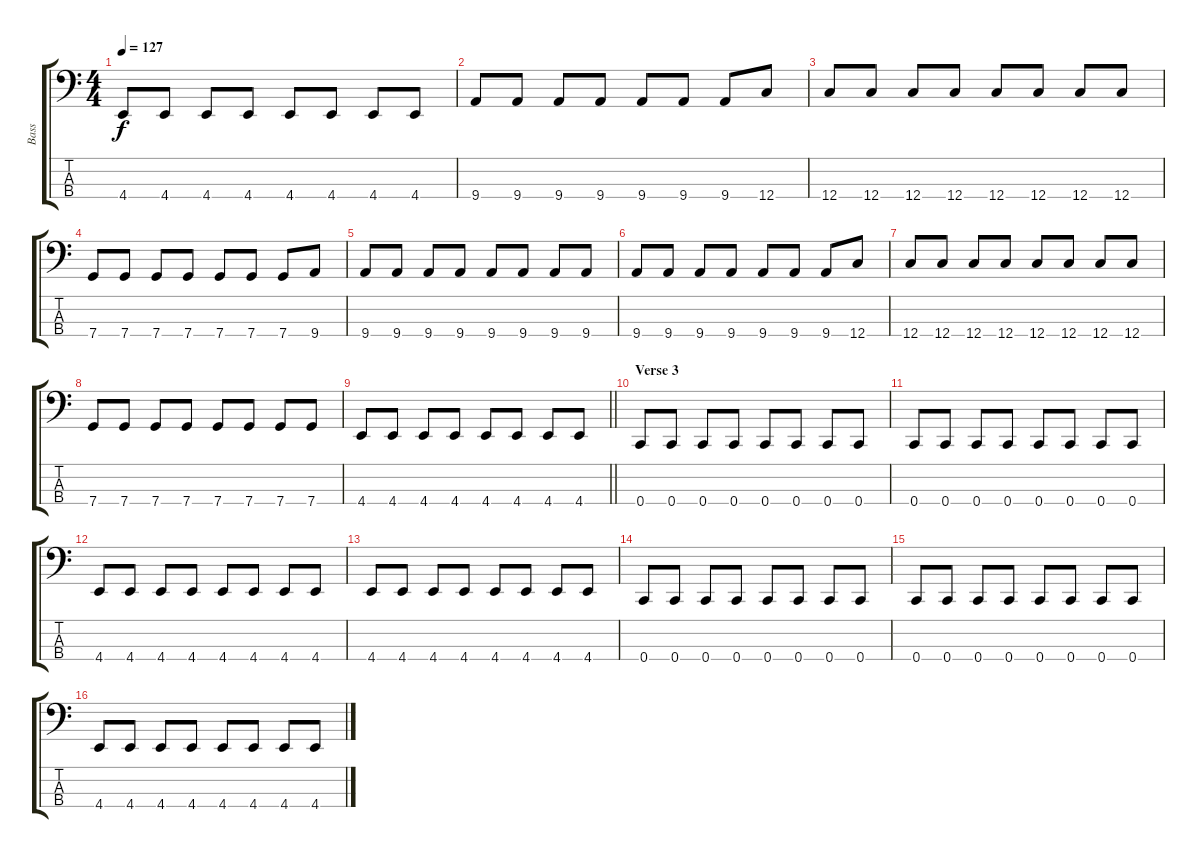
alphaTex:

\track ("Bass" "Bass") {instrument electricbassfinger}
\staff {score tabs}
\tuning (F2 C2 G1 C1) {hide}
\ts (4 4)
\tempo 127
\clef f4
\ks c
4.4.8{dy f} 4.4.8 4.4.8 4.4.8 4.4.8 4.4.8 4.4.8 4.4.8 |
9.4.8 9.4.8 9.4.8 9.4.8 9.4.8 9.4.8 9.4.8 12.4.8 |
12.4.8 12.4.8 12.4.8 12.4.8 12.4.8 12.4.8 12.4.8 12.4.8 |
7.4.8 7.4.8 7.4.8 7.4.8 7.4.8 7.4.8 7.4.8 9.4.8 |
9.4.8 9.4.8 9.4.8 9.4.8 9.4.8 9.4.8 9.4.8 9.4.8 |
9.4.8 9.4.8 9.4.8 9.4.8 9.4.8 9.4.8 9.4.8 12.4.8 |
12.4.8 12.4.8 12.4.8 12.4.8 12.4.8 12.4.8 12.4.8 12.4.8 |
7.4.8 7.4.8 7.4.8 7.4.8 7.4.8 7.4.8 7.4.8 7.4.8 |
\barLineRight lightlight
4.4.8 4.4.8 4.4.8 4.4.8 4.4.8 4.4.8 4.4.8 4.4.8 |
\section ("" "Verse 3")
0.4.8 0.4.8 0.4.8 0.4.8 0.4.8 0.4.8 0.4.8 0.4.8 |
0.4.8 0.4.8 0.4.8 0.4.8 0.4.8 0.4.8 0.4.8 0.4.8 |
4.4.8 4.4.8 4.4.8 4.4.8 4.4.8 4.4.8 4.4.8 4.4.8 |
4.4.8 4.4.8 4.4.8 4.4.8 4.4.8 4.4.8 4.4.8 4.4.8 |
0.4.8 0.4.8 0.4.8 0.4.8 0.4.8 0.4.8 0.4.8 0.4.8 |
0.4.8 0.4.8 0.4.8 0.4.8 0.4.8 0.4.8 0.4.8 0.4.8 |
4.4.8 4.4.8 4.4.8 4.4.8 4.4.8 4.4.8 4.4.8 4.4.8
